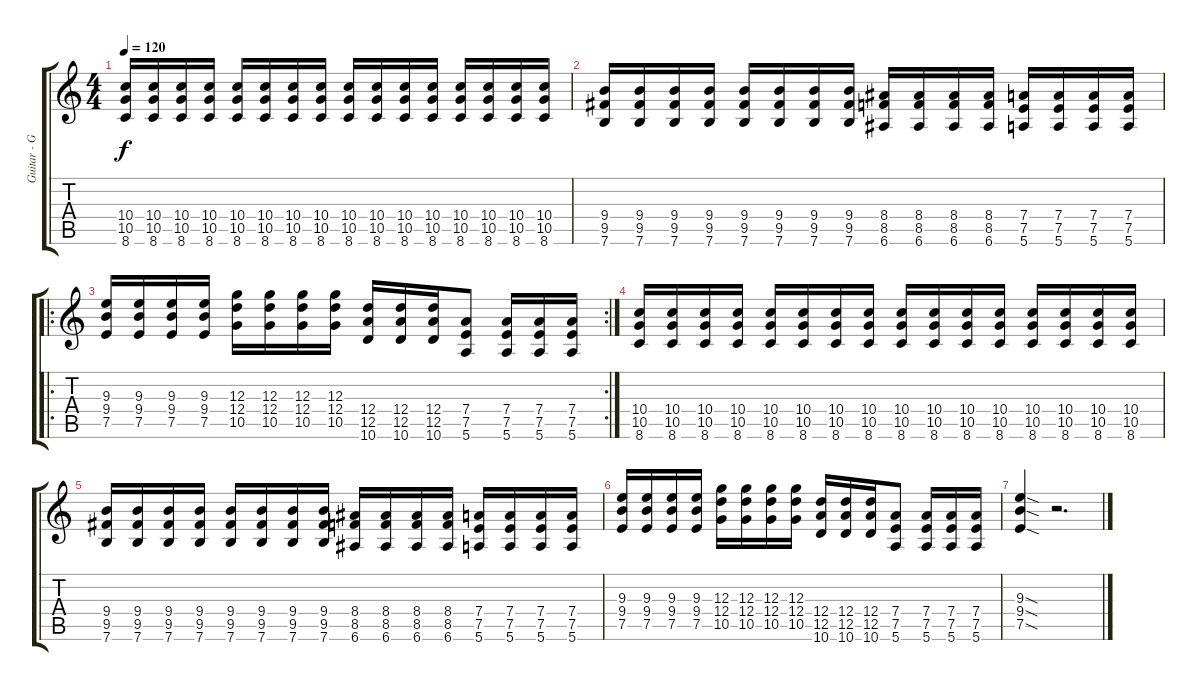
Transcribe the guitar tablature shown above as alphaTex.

\track ("Guitar - Greg Hetson" "Guitar - G") {instrument distortionguitar}
\staff {score tabs}
\tuning (E4 B3 G3 D3 A2 E2) {hide}
\ts (4 4)
\tempo 120
\clef g2
\ks c
(10.4 10.5 8.6).16{dy f} (10.4 10.5 8.6).16 (10.4 10.5 8.6).16 (10.4 10.5 8.6).16 (10.4 10.5 8.6).16 (10.4 10.5 8.6).16 (10.4 10.5 8.6).16 (10.4 10.5 8.6).16 (10.4 10.5 8.6).16 (10.4 10.5 8.6).16 (10.4 10.5 8.6).16 (10.4 10.5 8.6).16 (10.4 10.5 8.6).16 (10.4 10.5 8.6).16 (10.4 10.5 8.6).16 (10.4 10.5 8.6).16 |
(9.4 9.5 7.6).16 (9.4 9.5 7.6).16 (9.4 9.5 7.6).16 (9.4 9.5 7.6).16 (9.4 9.5 7.6).16 (9.4 9.5 7.6).16 (9.4 9.5 7.6).16 (9.4 9.5 7.6).16 (8.4 8.5 6.6).16 (8.4 8.5 6.6).16 (8.4 8.5 6.6).16 (8.4 8.5 6.6).16 (7.4 7.5 5.6).16 (7.4 7.5 5.6).16 (7.4 7.5 5.6).16 (7.4 7.5 5.6).16 |
\ro
\rc 2
(9.3 9.4 7.5).16 (9.3 9.4 7.5).16 (9.3 9.4 7.5).16 (9.3 9.4 7.5).16 (12.3 12.4 10.5).16 (12.3 12.4 10.5).16 (12.3 12.4 10.5).16 (12.3 12.4 10.5).16 (12.4 12.5 10.6).16 (12.4 12.5 10.6).16 (12.4 12.5 10.6).16 (7.4 7.5 5.6).8 (7.4 7.5 5.6).16 (7.4 7.5 5.6).16 (7.4 7.5 5.6).16 |
(10.4 10.5 8.6).16 (10.4 10.5 8.6).16 (10.4 10.5 8.6).16 (10.4 10.5 8.6).16 (10.4 10.5 8.6).16 (10.4 10.5 8.6).16 (10.4 10.5 8.6).16 (10.4 10.5 8.6).16 (10.4 10.5 8.6).16 (10.4 10.5 8.6).16 (10.4 10.5 8.6).16 (10.4 10.5 8.6).16 (10.4 10.5 8.6).16 (10.4 10.5 8.6).16 (10.4 10.5 8.6).16 (10.4 10.5 8.6).16 |
(9.4 9.5 7.6).16 (9.4 9.5 7.6).16 (9.4 9.5 7.6).16 (9.4 9.5 7.6).16 (9.4 9.5 7.6).16 (9.4 9.5 7.6).16 (9.4 9.5 7.6).16 (9.4 9.5 7.6).16 (8.4 8.5 6.6).16 (8.4 8.5 6.6).16 (8.4 8.5 6.6).16 (8.4 8.5 6.6).16 (7.4 7.5 5.6).16 (7.4 7.5 5.6).16 (7.4 7.5 5.6).16 (7.4 7.5 5.6).16 |
(9.3 9.4 7.5).16 (9.3 9.4 7.5).16 (9.3 9.4 7.5).16 (9.3 9.4 7.5).16 (12.3 12.4 10.5).16 (12.3 12.4 10.5).16 (12.3 12.4 10.5).16 (12.3 12.4 10.5).16 (12.4 12.5 10.6).16 (12.4 12.5 10.6).16 (12.4 12.5 10.6).16 (7.4 7.5 5.6).8 (7.4 7.5 5.6).16 (7.4 7.5 5.6).16 (7.4 7.5 5.6).16 |
(9.3{sod} 9.4{sod} 7.5{sod}).4 r.2{d}
